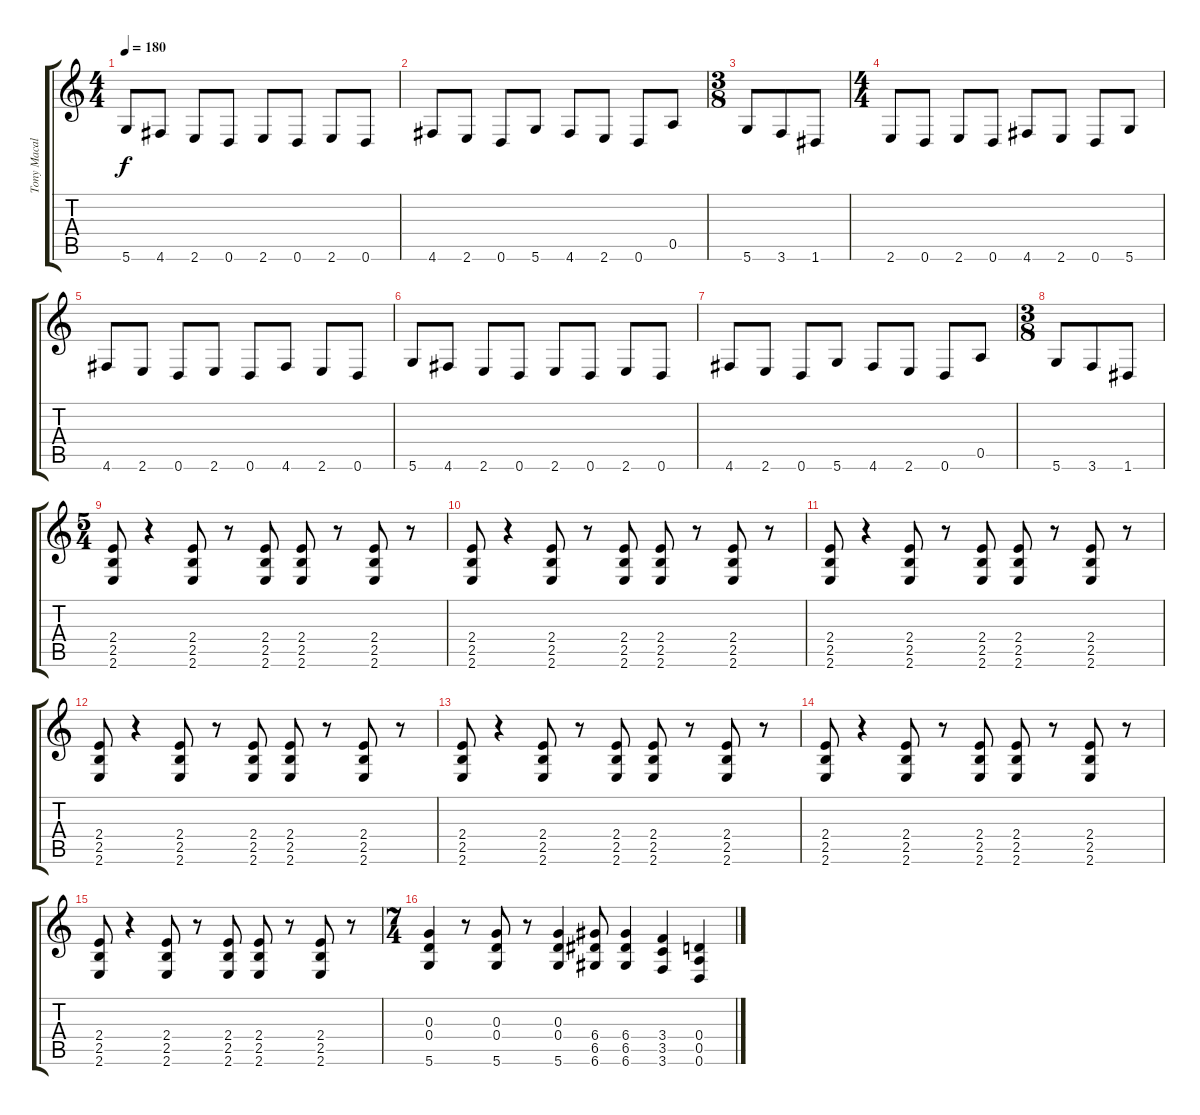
\track ("Tony Macalpine" "Tony Macal") {instrument distortionguitar}
\staff {score tabs}
\tuning (E4 B3 G3 D3 A2 D2) {hide}
\ts (4 4)
\tempo 180
\clef g2
\ks c
5.6.8{dy f} 4.6.8 2.6.8 0.6.8 2.6.8 0.6.8 2.6.8 0.6.8 |
4.6.8 2.6.8 0.6.8 5.6.8 4.6.8 2.6.8 0.6.8 0.5.8 |
\ts (3 8)
5.6.8 3.6.8 1.6.8 |
\ts (4 4)
2.6.8 0.6.8 2.6.8 0.6.8 4.6.8 2.6.8 0.6.8 5.6.8 |
4.6.8 2.6.8 0.6.8 2.6.8 0.6.8 4.6.8 2.6.8 0.6.8 |
5.6.8 4.6.8 2.6.8 0.6.8 2.6.8 0.6.8 2.6.8 0.6.8 |
4.6.8 2.6.8 0.6.8 5.6.8 4.6.8 2.6.8 0.6.8 0.5.8 |
\ts (3 8)
5.6.8 3.6.8 1.6.8 |
\ts (5 4)
(2.4 2.5 2.6).8 r.4 (2.4 2.5 2.6).8 r.8 (2.4 2.5 2.6).8 (2.4 2.5 2.6).8 r.8 (2.4 2.5 2.6).8 r.8 |
(2.4 2.5 2.6).8 r.4 (2.4 2.5 2.6).8 r.8 (2.4 2.5 2.6).8 (2.4 2.5 2.6).8 r.8 (2.4 2.5 2.6).8 r.8 |
(2.4 2.5 2.6).8 r.4 (2.4 2.5 2.6).8 r.8 (2.4 2.5 2.6).8 (2.4 2.5 2.6).8 r.8 (2.4 2.5 2.6).8 r.8 |
(2.4 2.5 2.6).8 r.4 (2.4 2.5 2.6).8 r.8 (2.4 2.5 2.6).8 (2.4 2.5 2.6).8 r.8 (2.4 2.5 2.6).8 r.8 |
(2.4 2.5 2.6).8 r.4 (2.4 2.5 2.6).8 r.8 (2.4 2.5 2.6).8 (2.4 2.5 2.6).8 r.8 (2.4 2.5 2.6).8 r.8 |
(2.4 2.5 2.6).8 r.4 (2.4 2.5 2.6).8 r.8 (2.4 2.5 2.6).8 (2.4 2.5 2.6).8 r.8 (2.4 2.5 2.6).8 r.8 |
(2.4 2.5 2.6).8 r.4 (2.4 2.5 2.6).8 r.8 (2.4 2.5 2.6).8 (2.4 2.5 2.6).8 r.8 (2.4 2.5 2.6).8 r.8 |
\ts (7 4)
(0.3 0.4 5.6).4 r.8 (0.3 0.4 5.6).8 r.8 (0.3 0.4 5.6).4 (6.4 6.5 6.6).8 (6.4 6.5 6.6).4 (3.4 3.5 3.6).4 (0.4 0.5 0.6).4
